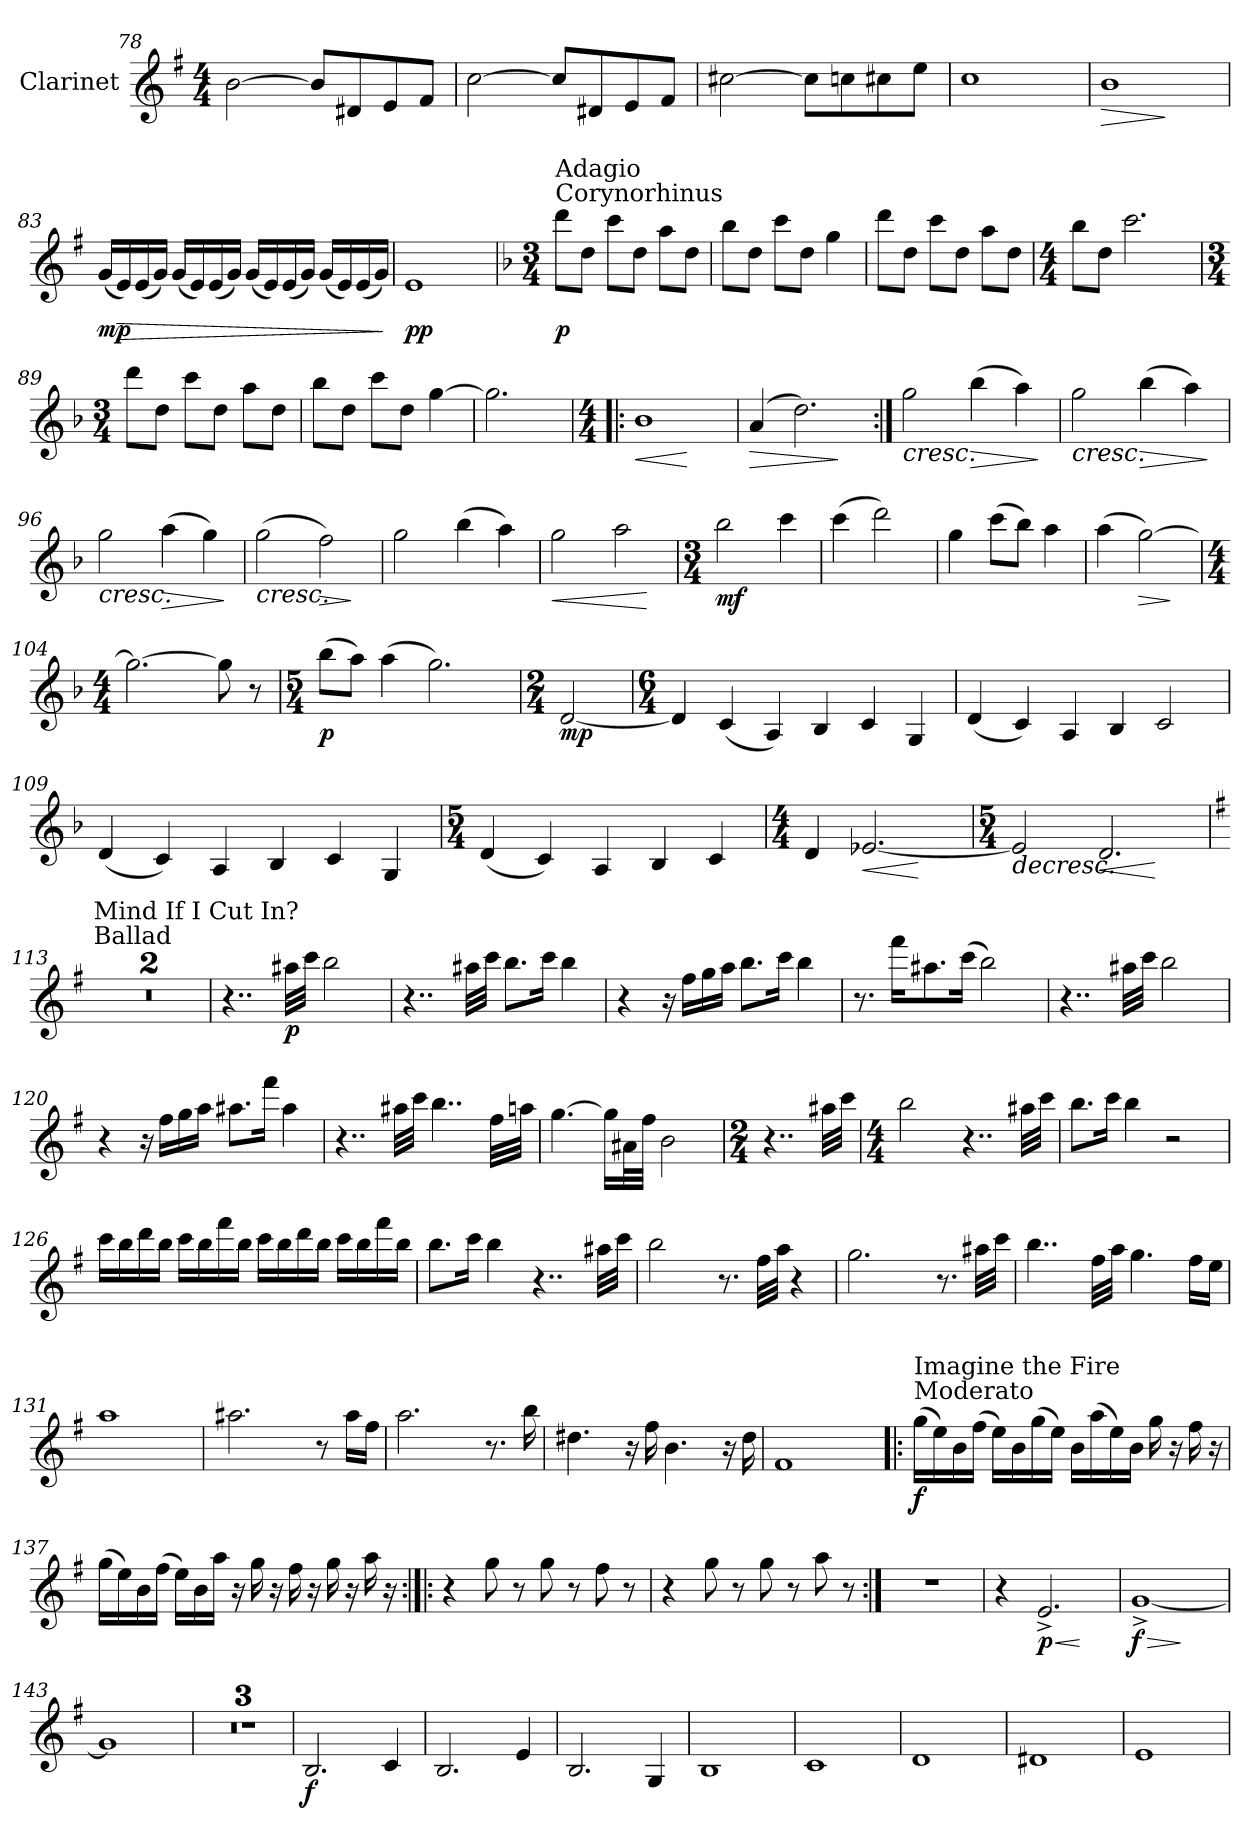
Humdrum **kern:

**kern	**dynam
*part1	*part1
*staff1	*staff1
*I"Clarinet	*
*I'Cl	*
*clefG2	*
*ITrd1c2	*
*k[b-]	*
*F:	*
*M4/4	*
=78	=78
[2a\	.
8a/L]	.
8c#X/	.
8d/	.
8e/J	.
=79	=79
[2b-\	.
8b-/L]	.
8c#X/	.
8d/	.
8e/J	.
=80	=80
[2bn\	.
8b\L]	.
8b-X\	.
8bn\	.
8dd\J	.
=81	=81
1b-	.
=82	=82
!	!LO:HP:b
1a	>
.	]
!!LO:PB:g=z
=83	=83
!	!LO:DY:b
(16f/LL	mp
!	!LO:HP:b
16d/)	>
(16d/	.
16f/JJ)	.
(16f/LL	.
16d/)	.
(16d/	.
16f/JJ)	.
(16f/LL	.
16d/)	.
(16d/	.
16f/JJ)	.
(16f/LL	.
16d/)	.
(16d/	.
16f/JJ)	.
.	]
=84	=84
!	!LO:DY:b
1d	pp
=85	=85
*k[b-e-a-]	*
*E-:	*
*M3/4	*
!LO:TX:a:t=Corynorhinus	!
!LO:TX:a:t=Adagio	!
!	!LO:DY:b
8ccc\L	p
8cc\J	.
8bb-\L	.
8cc\J	.
8gg\L	.
8cc\J	.
=86	=86
8aa-\L	.
8cc\J	.
8bb-\L	.
8cc\J	.
4ff\	.
=87	=87
8ccc\L	.
8cc\J	.
8bb-\L	.
8cc\J	.
8gg\L	.
8cc\J	.
=88	=88
*M4/4	*
8aa-\L	.
8cc\J	.
2.bb-\	.
!!LO:LB:g=z
=89	=89
*M3/4	*
8ccc\L	.
8cc\J	.
8bb-\L	.
8cc\J	.
8gg\L	.
8cc\J	.
=90	=90
8aa-\L	.
8cc\J	.
8bb-\L	.
8cc\J	.
[4ff\	.
=91	=91
2.ff\]	.
=92!|:	=92!|:
*M4/4	*
!	!LO:HP:b
1a-	<
.	[
=93	=93
!	!LO:HP:b
(4g/	>
2.cc\)	.
.	]
=94:|!	=94:|!
!	!LO:HP:b
2ff\	<
!	!LO:HP:b
(4aa-\	>
4gg\)	.
.	[ ]
=95	=95
!	!LO:HP:b
2ff\	<
!	!LO:HP:b
(4aa-\	>
4gg\)	.
.	[ ]
=96	=96
!	!LO:HP:b
2ff\	<
!	!LO:HP:b
(4gg\	>
4ff\)	.
.	[ ]
=97	=97
!	!LO:HP:b
(2ff\	<
!	!LO:HP:b
2ee-\)	>
.	[ ]
=98	=98
2ff\	.
(4aa-\	.
4gg\)	.
=99	=99
!	!LO:HP:b
2ff\	<
2gg\	.
.	[
!!LO:LB:g=z
=100	=100
*M3/4	*
!	!LO:DY:b
2aa-\	mf
4bb-\	.
=101	=101
(4bb-\	.
2ccc\)	.
=102	=102
4ff\	.
(8bb-\L	.
8aa-\J)	.
4gg\	.
=103	=103
(4gg\	.
!	!LO:HP:b
[2ff\)	>
.	]
=104	=104
*M4/4	*
2.ff\_	.
8ff\]	.
8r	.
=105	=105
*M5/4	*
!	!LO:DY:b
(8aa-\L	p
8gg\J)	.
(4gg\	.
2.ff\)	.
=106	=106
*M2/4	*
!	!LO:DY:b
[2c/	mp
=107	=107
*M6/4	*
4c/]	.
(4B-/	.
4G/)	.
4A-/	.
4B-/	.
4F/	.
=108	=108
(4c/	.
4B-/)	.
4G/	.
4A-/	.
2B-/	.
!!LO:LB:g=z
=109	=109
(4c/	.
4B-/)	.
4G/	.
4A-/	.
4B-/	.
4F/	.
=110	=110
*M5/4	*
(4c/	.
4B-/)	.
4G/	.
4A-/	.
4B-/	.
=111	=111
*M4/4	*
4c/	.
!	!LO:HP:b
[2.d-X/	<
.	[
=112	=112
*M5/4	*
!	!LO:HP:b
2d-/]	>
!	!LO:HP:b
2.c/	<
.	] [
=113	=113
*k[b-]	*
*F:	*
!LO:TX:a:t=Ballad	!
!LO:TX:a:t=Mind If I Cut In?	!
4%5r	.
=114	=114
4%5r	.
=115	=115
4..r	.
!	!LO:DY:b
32gg#X\LLL	p
32bb-\JJJ	.
2aa\	.
=116	=116
4..r	.
32gg#X\LLL	.
32bb-\JJJ	.
8.aa\L	.
16bb-\Jk	.
4aa\	.
!!LO:LB:g=z
=117	=117
4r	.
16r	.
16ee\LL	.
16ff\	.
16gg\JJ	.
8.aa\L	.
16bb-\Jk	.
4aa\	.
=118	=118
8.r	.
16eee\KL	.
8.gg#X\	.
(16bb-\Jk	.
2aa\)	.
=119	=119
4..r	.
32gg#X\LLL	.
32bb-\JJJ	.
2aa\	.
=120	=120
4r	.
16r	.
16ee\LL	.
16ff\	.
16gg\JJ	.
8.gg#X\L	.
16eee\Jk	.
4gg#\	.
=121	=121
4..r	.
32gg#X\LLL	.
32bb-\JJJ	.
4..aa\	.
32ee\LLL	.
32ggn\JJJ	.
=122	=122
[4.ff\	.
16ff\LL]	.
32g#X\L	.
32ee\JJJ	.
2a\	.
!!LO:LB:g=z
=123	=123
*M2/4	*
4..r	.
32gg#X\LLL	.
32bb-\JJJ	.
=124	=124
*M4/4	*
2aa\	.
4..r	.
32gg#X\LLL	.
32bb-\JJJ	.
=125	=125
8.aa\L	.
16bb-\Jk	.
4aa\	.
2r	.
=126	=126
16bb-\LL	.
16aa\	.
16ccc\	.
16aa\JJ	.
16bb-\LL	.
16aa\	.
16eee\	.
16aa\JJ	.
16bb-\LL	.
16aa\	.
16ccc\	.
16aa\JJ	.
16bb-\LL	.
16aa\	.
16eee\	.
16aa\JJ	.
=127	=127
8.aa\L	.
16bb-\Jk	.
4aa\	.
4..r	.
32gg#X\LLL	.
32bb-\JJJ	.
=128	=128
2aa\	.
8.r	.
32ee\LLL	.
32gg\JJJ	.
4r	.
!!LO:LB:g=z
=129	=129
2.ff\	.
8.r	.
32gg#X\LLL	.
32bb-\JJJ	.
=130	=130
4..aa\	.
32ee\LLL	.
32gg\JJJ	.
4.ff\	.
16ee\LL	.
16dd\JJ	.
=131	=131
1gg	.
=132	=132
2.gg#X\	.
8r	.
16gg#\LL	.
16ee\JJ	.
=133	=133
2.gg\	.
8.r	.
16aa\	.
=134	=134
4.cc#X\	.
16r	.
16ee\	.
4.a\	.
16r	.
16cc#\	.
=135	=135
1e	.
!!LO:LB:g=z
=136!|:	=136!|:
!LO:TX:a:t=Moderato	!
!LO:TX:a:t=Imagine the Fire	!
!	!LO:DY:b
(16ff\LL	f
16dd\)	.
16a\	.
(16ee\JJ	.
16dd\LL)	.
16a\	.
(16ff\	.
16dd\JJ)	.
16a\LL	.
(16gg\	.
16dd\)	.
16a\JJ	.
16ff\	.
16r	.
16ee\	.
16r	.
=137	=137
(16ff\LL	.
16dd\)	.
16a\	.
(16ee\JJ	.
16dd\LL)	.
16a\	.
16gg\JJ	.
16r	.
16ff\	.
16r	.
16ee\	.
16r	.
16ff\	.
16r	.
16gg\	.
16r	.
=138:|!|:	=138:|!|:
4r	.
8ff\	.
8r	.
8ff\	.
8r	.
8ee\	.
8r	.
=139	=139
4r	.
8ff\	.
8r	.
8ff\	.
8r	.
8gg\	.
8r	.
!!LO:LB:g=z
=140:|!	=140:|!
1r	.
=141	=141
4r	.
!	!LO:HP:b
!	!LO:DY:n=1:b
2.d^/	< p
.	[
=142	=142
!	!LO:HP:b
!	!LO:DY:n=1:b
[1f^	> f
.	]
=143	=143
1f]	.
=144	=144
1r	.
=145	=145
1r	.
=146	=146
1r	.
=147	=147
!	!LO:DY:b
2.A/	f
4B-/	.
=148	=148
2.A/	.
4d/	.
=149	=149
2.A/	.
4F/	.
=150	=150
1A	.
=151	=151
1B-	.
=152	=152
1c	.
=153	=153
1c#X	.
=154	=154
1d	.
=	=
*-	*-
